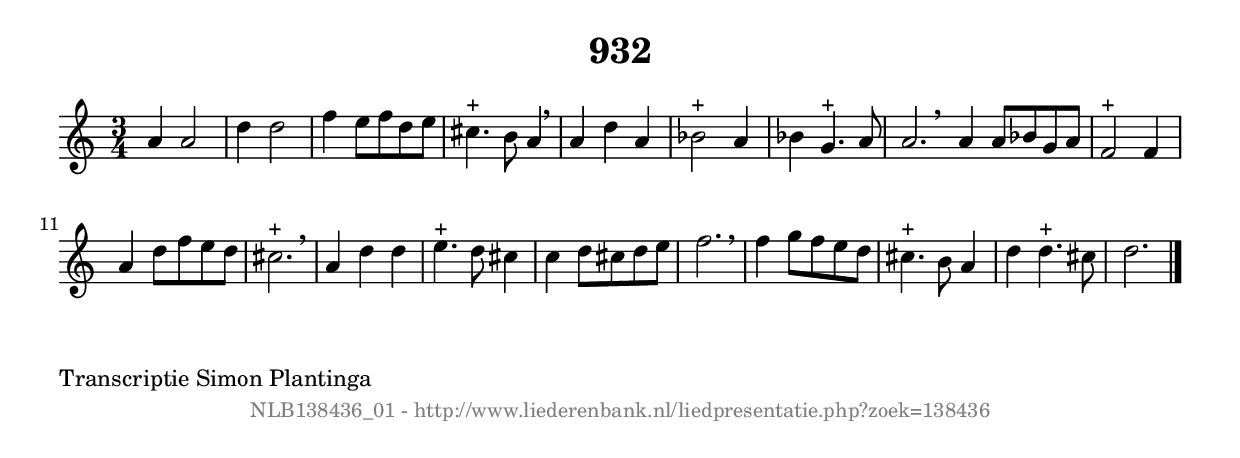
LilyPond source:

%
% produced by wce2krn 1.64 (7 June 2014)
%
\version"2.16"
#(append! paper-alist '(("long" . (cons (* 210 mm) (* 2000 mm)))))
#(set-default-paper-size "long")
sb = {\breathe}
mBreak = {\breathe }
bBreak = {\breathe }
x = {\once\override NoteHead #'style = #'cross }
gl=\glissando
itime={\override Staff.TimeSignature #'stencil = ##f }
ficta = {\once\set suggestAccidentals = ##t}
fine = {\once\override Score.RehearsalMark #'self-alignment-X = #1 \mark \markup {\italic{Fine}}}
dc = {\once\override Score.RehearsalMark #'self-alignment-X = #1 \mark \markup {\italic{D.C.}}}
dcf = {\once\override Score.RehearsalMark #'self-alignment-X = #1 \mark \markup {\italic{D.C. al Fine}}}
dcc = {\once\override Score.RehearsalMark #'self-alignment-X = #1 \mark \markup {\italic{D.C. al Coda}}}
ds = {\once\override Score.RehearsalMark #'self-alignment-X = #1 \mark \markup {\italic{D.S.}}}
dsf = {\once\override Score.RehearsalMark #'self-alignment-X = #1 \mark \markup {\italic{D.S. al Fine}}}
dsc = {\once\override Score.RehearsalMark #'self-alignment-X = #1 \mark \markup {\italic{D.S. al Coda}}}
pv = {\set Score.repeatCommands = #'((volta "1"))}
sv = {\set Score.repeatCommands = #'((volta "2"))}
tv = {\set Score.repeatCommands = #'((volta "3"))}
qv = {\set Score.repeatCommands = #'((volta "4"))}
xv = {\set Score.repeatCommands = #'((volta #f))}
\header{ tagline = ""
title = "932"
}
\score {{
\key d \dorian
\relative g'
{
\set melismaBusyProperties = #'()
\time 3/4
\tempo 4=120
\override Score.MetronomeMark #'transparent = ##t
\override Score.RehearsalMark #'break-visibility = #(vector #t #t #f)
a4 a2 | d4 d2 | f4 e8 f8 d8 e8 | cis4.^"+" b8 a4 \sb | a4 d4 a4 | bes2^"+" a4 | bes4 g4.^"+" a8 | a2. \bar ":|:" \bBreak
a4 a8 bes8 g8 a8 | f2^"+" f4 | a4 d8 f8 e8 d8 | cis2.^"+" \sb | a4 d4 d4 | e4.^"+" d8 cis4 | c4 d8 cis8 d8 e8 | f2. | \mBreak \bar "|"
f4 g8 f8 e8 d8 | cis4.^"+" b8 a4 | d4 d4.^"+" cis8 | d2. \bar "|."
 }}
 \midi { }
 \layout {
            indent = 0.0\cm
}
}
\markup { \wordwrap-string #" 
Transcriptie Simon Plantinga
"}
\markup { \vspace #0 } \markup { \with-color #grey \fill-line { \center-column { \smaller "NLB138436_01 - http://www.liederenbank.nl/liedpresentatie.php?zoek=138436" } } }
